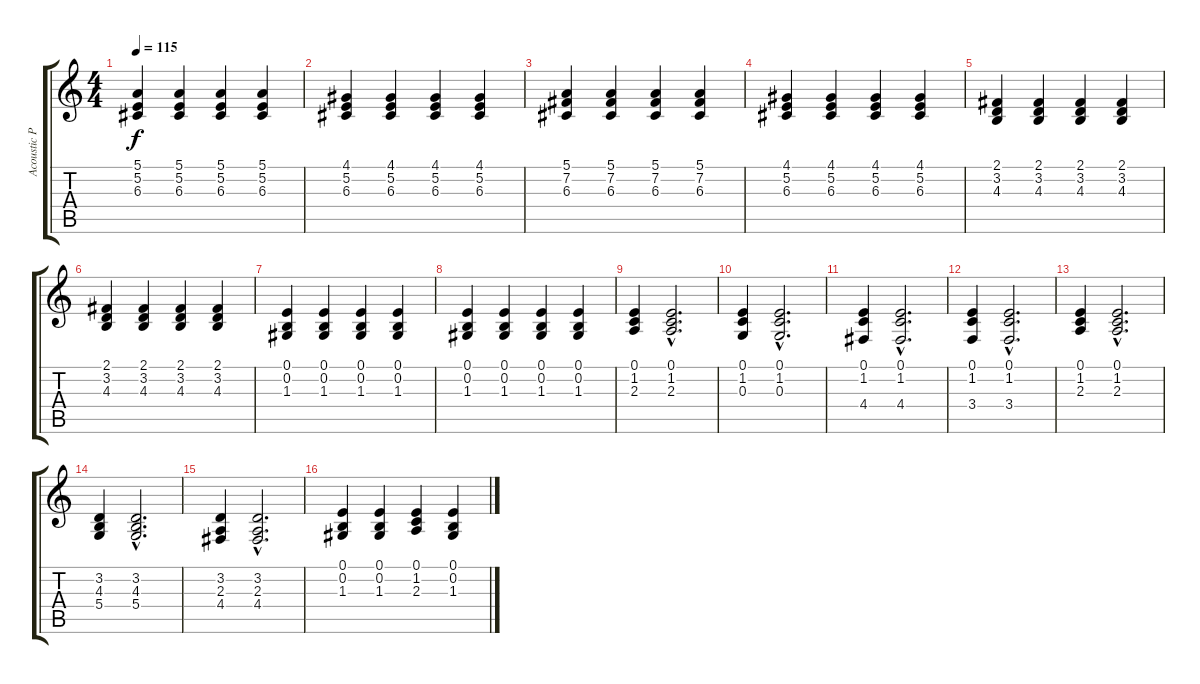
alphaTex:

\track ("Acoustic Piano" "Acoustic P") {instrument acousticgrandpiano}
\staff {score tabs}
\tuning (E4 B3 G3 D3 A2 E2) {hide}
\ts (4 4)
\tempo 115
\clef g2
\ks c
(5.1 5.2 6.3).4{dy f} (5.1 5.2 6.3).4 (5.1 5.2 6.3).4 (5.1 5.2 6.3).4 |
(4.1 5.2 6.3).4 (4.1 5.2 6.3).4 (4.1 5.2 6.3).4 (4.1 5.2 6.3).4 |
(5.1 7.2 6.3).4 (5.1 7.2 6.3).4 (5.1 7.2 6.3).4 (5.1 7.2 6.3).4 |
(4.1 5.2 6.3).4 (4.1 5.2 6.3).4 (4.1 5.2 6.3).4 (4.1 5.2 6.3).4 |
(2.1 3.2 4.3).4 (2.1 3.2 4.3).4 (2.1 3.2 4.3).4 (2.1 3.2 4.3).4 |
(2.1 3.2 4.3).4 (2.1 3.2 4.3).4 (2.1 3.2 4.3).4 (2.1 3.2 4.3).4 |
(0.1 0.2 1.3).4 (0.1 0.2 1.3).4 (0.1 0.2 1.3).4 (0.1 0.2 1.3).4 |
(0.1 0.2 1.3).4 (0.1 0.2 1.3).4 (0.1 0.2 1.3).4 (0.1 0.2 1.3).4 |
(0.1 1.2 2.3).4 (0.1{hac} 1.2{hac} 2.3{hac}).2{d} |
(0.1 1.2 0.3).4 (0.1{hac} 1.2{hac} 0.3{hac}).2{d} |
(0.1 1.2 4.4).4 (0.1{hac} 1.2{hac} 4.4{hac}).2{d} |
(0.1 1.2 3.4).4 (0.1{hac} 1.2{hac} 3.4{hac}).2{d} |
(0.1 1.2 2.3).4 (0.1{hac} 1.2{hac} 2.3{hac}).2{d} |
(3.2 4.3 5.4).4 (3.2{hac} 4.3{hac} 5.4{hac}).2{d} |
(3.2 2.3 4.4).4 (3.2{hac} 2.3{hac} 4.4{hac}).2{d} |
(0.1 0.2 1.3).4 (0.1 0.2 1.3).4 (0.1 1.2 2.3).4 (0.1 0.2 1.3).4
